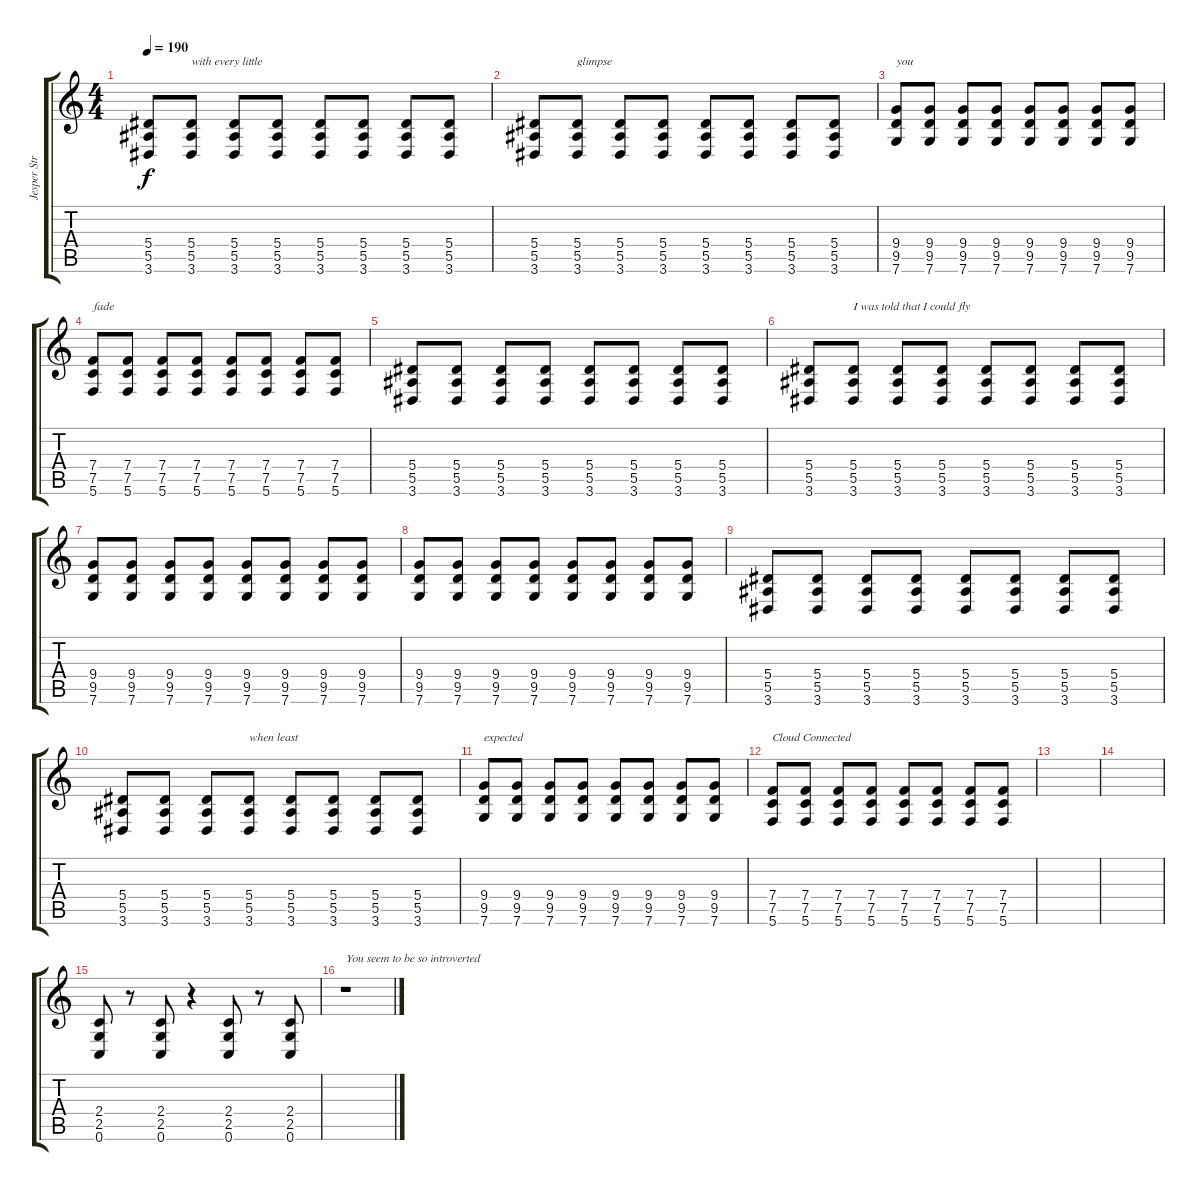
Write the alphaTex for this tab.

\track ("Jesper Strömblad" "Jesper Str") {instrument distortionguitar}
\staff {score tabs}
\tuning (C4 G3 Eb3 Bb2 F2 C2) {hide}
\ts (4 4)
\tempo 190
\clef g2
\ks c
(5.4 5.5 3.6).8{dy f} (5.4 5.5 3.6).8{txt "with every little"} (5.4 5.5 3.6).8 (5.4 5.5 3.6).8 (5.4 5.5 3.6).8 (5.4 5.5 3.6).8 (5.4 5.5 3.6).8 (5.4 5.5 3.6).8 |
(5.4 5.5 3.6).8 (5.4 5.5 3.6).8{txt "glimpse"} (5.4 5.5 3.6).8 (5.4 5.5 3.6).8 (5.4 5.5 3.6).8 (5.4 5.5 3.6).8 (5.4 5.5 3.6).8 (5.4 5.5 3.6).8 |
(9.4 9.5 7.6).8{txt "you"} (9.4 9.5 7.6).8 (9.4 9.5 7.6).8 (9.4 9.5 7.6).8 (9.4 9.5 7.6).8 (9.4 9.5 7.6).8 (9.4 9.5 7.6).8 (9.4 9.5 7.6).8 |
(7.4 7.5 5.6).8{txt "fade"} (7.4 7.5 5.6).8 (7.4 7.5 5.6).8 (7.4 7.5 5.6).8 (7.4 7.5 5.6).8 (7.4 7.5 5.6).8 (7.4 7.5 5.6).8 (7.4 7.5 5.6).8 |
(5.4 5.5 3.6).8 (5.4 5.5 3.6).8 (5.4 5.5 3.6).8 (5.4 5.5 3.6).8 (5.4 5.5 3.6).8 (5.4 5.5 3.6).8 (5.4 5.5 3.6).8 (5.4 5.5 3.6).8 |
(5.4 5.5 3.6).8 (5.4 5.5 3.6).8{txt "I was told that I could fly"} (5.4 5.5 3.6).8 (5.4 5.5 3.6).8 (5.4 5.5 3.6).8 (5.4 5.5 3.6).8 (5.4 5.5 3.6).8 (5.4 5.5 3.6).8 |
(9.4 9.5 7.6).8 (9.4 9.5 7.6).8 (9.4 9.5 7.6).8 (9.4 9.5 7.6).8 (9.4 9.5 7.6).8 (9.4 9.5 7.6).8 (9.4 9.5 7.6).8 (9.4 9.5 7.6).8 |
(9.4 9.5 7.6).8 (9.4 9.5 7.6).8 (9.4 9.5 7.6).8 (9.4 9.5 7.6).8 (9.4 9.5 7.6).8 (9.4 9.5 7.6).8 (9.4 9.5 7.6).8 (9.4 9.5 7.6).8 |
(5.4 5.5 3.6).8 (5.4 5.5 3.6).8 (5.4 5.5 3.6).8 (5.4 5.5 3.6).8 (5.4 5.5 3.6).8 (5.4 5.5 3.6).8 (5.4 5.5 3.6).8 (5.4 5.5 3.6).8 |
(5.4 5.5 3.6).8 (5.4 5.5 3.6).8 (5.4 5.5 3.6).8 (5.4 5.5 3.6).8{txt "when least "} (5.4 5.5 3.6).8 (5.4 5.5 3.6).8 (5.4 5.5 3.6).8 (5.4 5.5 3.6).8 |
(9.4 9.5 7.6).8{txt "expected"} (9.4 9.5 7.6).8 (9.4 9.5 7.6).8 (9.4 9.5 7.6).8 (9.4 9.5 7.6).8 (9.4 9.5 7.6).8 (9.4 9.5 7.6).8 (9.4 9.5 7.6).8 |
(7.4 7.5 5.6).8{txt "Cloud Connected"} (7.4 7.5 5.6).8 (7.4 7.5 5.6).8 (7.4 7.5 5.6).8 (7.4 7.5 5.6).8 (7.4 7.5 5.6).8 (7.4 7.5 5.6).8 (7.4 7.5 5.6).8 |
|
|
(2.4 2.5 0.6).8 r.8 (2.4 2.5 0.6).8 r.4 (2.4 2.5 0.6).8 r.8 (2.4 2.5 0.6).8 |
r.1{txt "You seem to be so introverted"}
